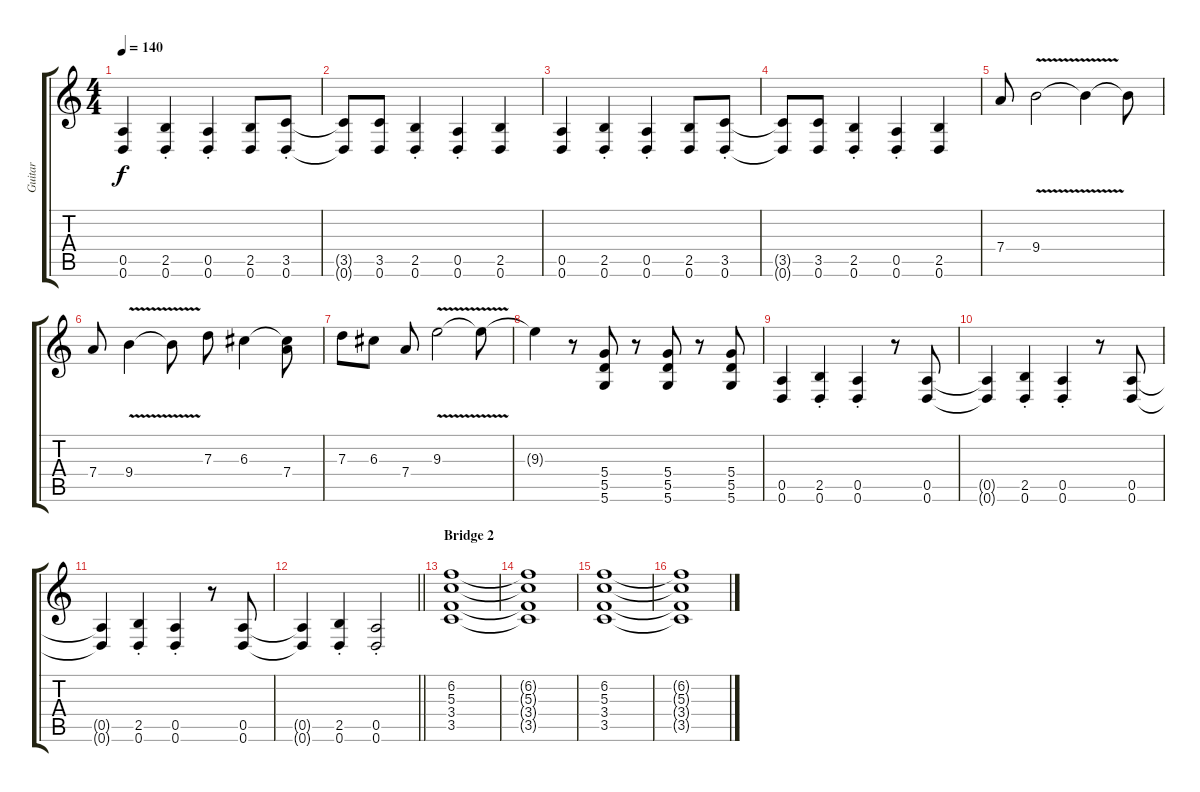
\track ("Guitar" "Guitar") {instrument overdrivenguitar}
\staff {score tabs}
\tuning (E4 B3 G3 D3 A2 D2) {hide}
\ts (4 4)
\tempo 140
\clef g2
\ks c
(0.5 0.6).4{dy f} (2.5{st} 0.6{st}).4 (0.5{st} 0.6{st}).4 (2.5 0.6).8 (3.5{st} 0.6{st}).8 |
(3.5{t} 0.6{t}).8 (3.5 0.6).8 (2.5{st} 0.6{st}).4 (0.5{st} 0.6{st}).4 (2.5 0.6).4 |
(0.5 0.6).4 (2.5{st} 0.6{st}).4 (0.5{st} 0.6{st}).4 (2.5 0.6).8 (3.5{st} 0.6{st}).8 |
(3.5{t} 0.6{t}).8 (3.5 0.6).8 (2.5{st} 0.6{st}).4 (0.5{st} 0.6{st}).4 (2.5 0.6).4 |
7.4.8 9.4{v}.2 9.4{t}.4 9.4{t}.8 |
7.4.8 9.4{v}.4 9.4{t}.8 7.3.8 6.3.4 (6.3{t} 7.4).8 |
7.3.8 6.3.8 7.4.8 9.3{v}.2 9.3{t}.8 |
9.3{t}.4 r.8 (5.4 5.5 5.6).8 r.8 (5.4 5.5 5.6).8 r.8 (5.4 5.5 5.6).8 |
(0.5 0.6).4 (2.5{st} 0.6{st}).4 (0.5{st} 0.6{st}).4 r.8 (0.5 0.6).8 |
(0.5{t} 0.6{t}).4 (2.5{st} 0.6{st}).4 (0.5{st} 0.6{st}).4 r.8 (0.5 0.6).8 |
(0.5{t} 0.6{t}).4 (2.5{st} 0.6{st}).4 (0.5{st} 0.6{st}).4 r.8 (0.5 0.6).8 |
\barLineRight lightlight
(0.5{t} 0.6{t}).4 (2.5{st} 0.6{st}).4 (0.5{st} 0.6{st}).2 |
\section ("" "Bridge 2")
(6.2 5.3 3.4 3.5).1 |
(6.2{t} 5.3{t} 3.4{t} 3.5{t}).1 |
(6.2 5.3 3.4 3.5).1 |
(6.2{t} 5.3{t} 3.4{t} 3.5{t}).1
